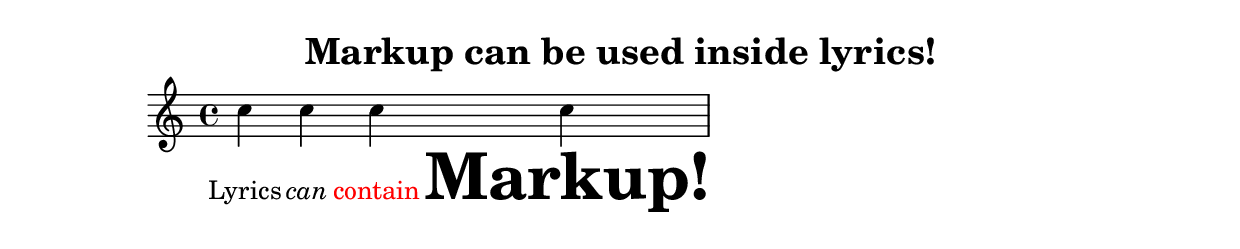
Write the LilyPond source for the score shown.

%% Do not edit this file; it is automatically
%% generated from LSR http://lsr.dsi.unimi.it
%% This file is in the public domain.
\version "2.13.39"

\header {
  lsrtags = "text, vocal-music"

  texidoc = "
To format individual syllables in lyrics, use @code{\\markup @{ ....
@}} on these lyrics.

"
  doctitle = "Formatting lyrics syllables"
} % begin verbatim

% Tip taken from http://lists.gnu.org/archive/html/lilypond-user/2007-12/msg00215.html
\header {
  title = "Markup can be used inside lyrics!"
}

mel = \relative c'' { c4 c c c }
lyr = \lyricmode {
  Lyrics \markup { \italic "can" } \markup {\with-color #red "contain" }
  \markup {\fontsize #8 \bold "Markup!" }
}

<<
  \context Voice = melody \mel
  \context Lyrics \lyricsto melody \lyr
>>


